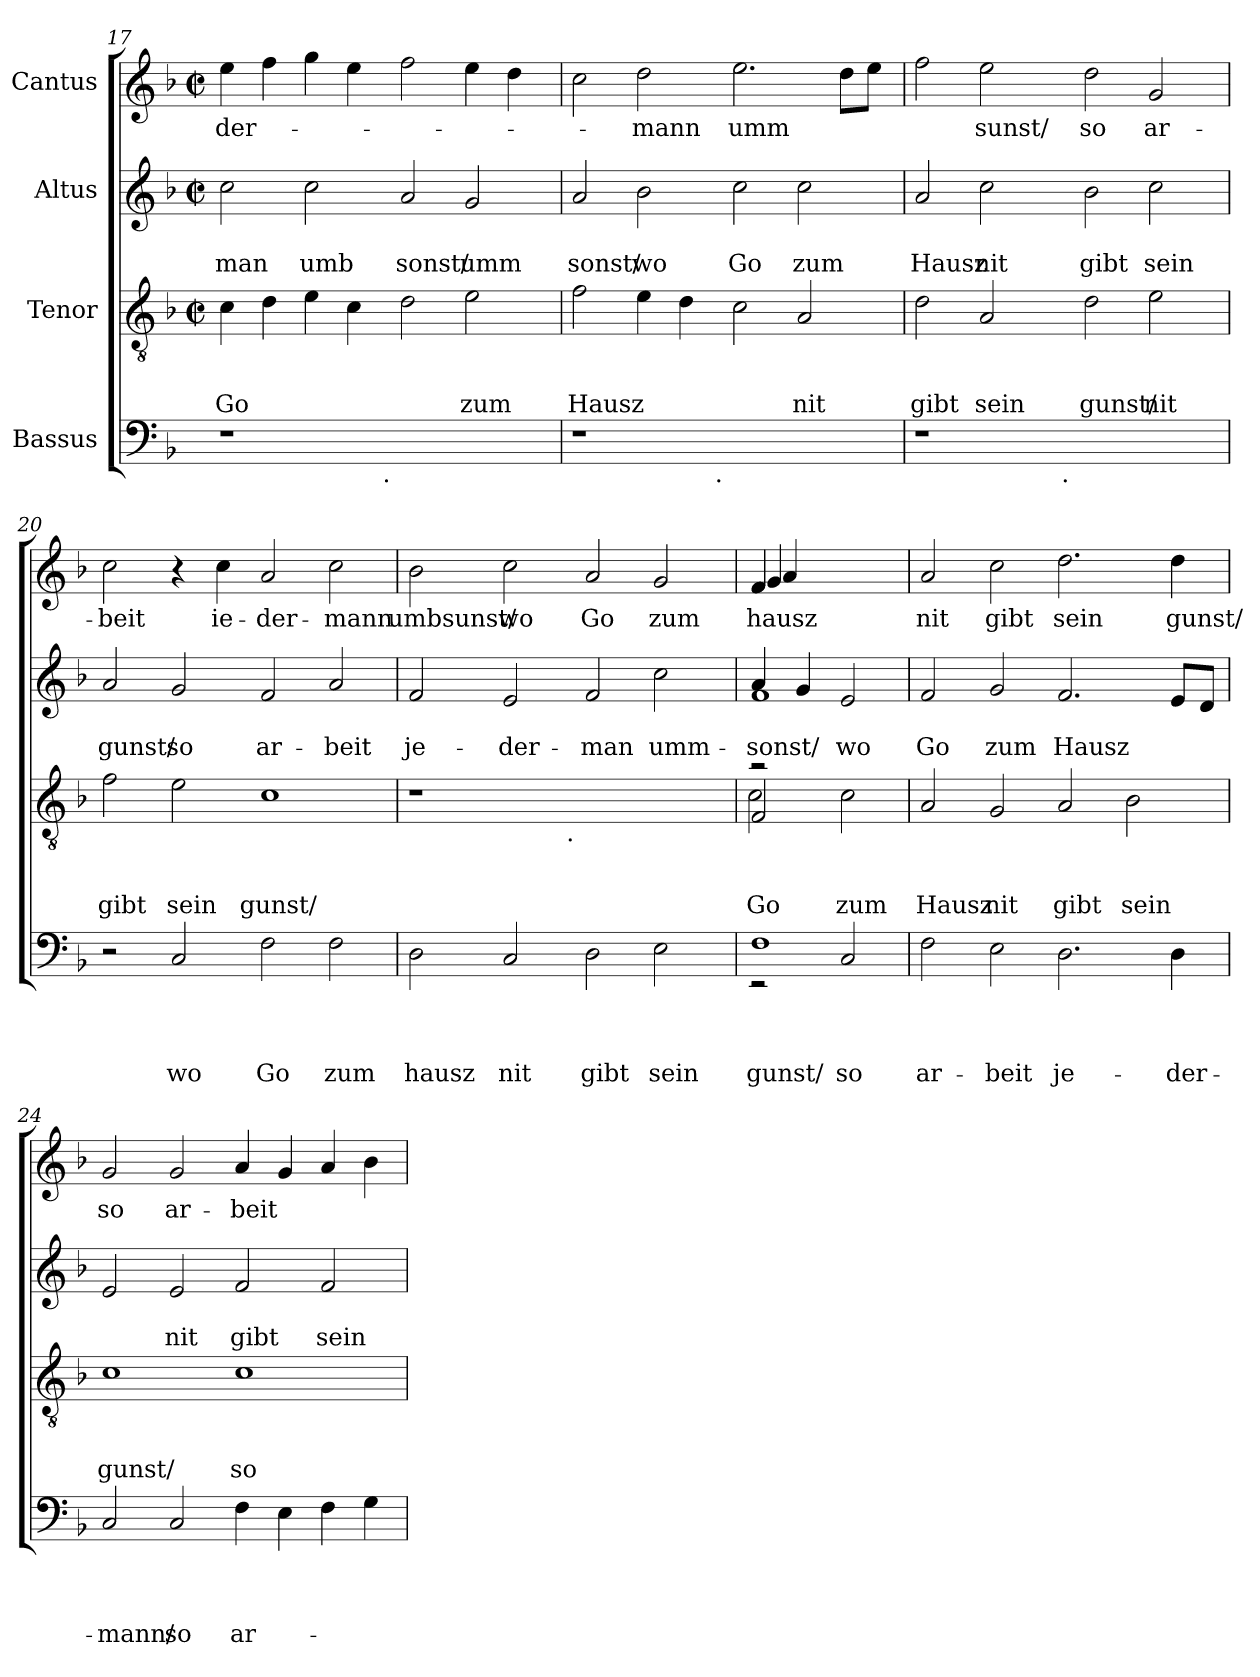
**kern	**text	**text	**text	**text	**kern	**text	**text	**text	**kern	**text	**text	**kern	**text
*part4	*part4	*part4	*part4	*part4	*part3	*part3	*part3	*part3	*part2	*part2	*part2	*part1	*part1
*staff4	*staff4	*staff4	*staff4	*staff4	*staff3	*staff3	*staff3	*staff3	*staff2	*staff2	*staff2	*staff1	*staff1
*I"Bassus	*	*	*	*	*I"Tenor	*	*	*	*I"Altus	*	*	*I"Cantus	*
*clefF4	*	*	*	*	*clefGv2	*	*	*	*clefG2	*	*	*clefG2	*
*k[b-]	*	*	*	*	*k[b-]	*	*	*	*k[b-]	*	*	*k[b-]	*
*F:	*	*	*	*	*F:	*	*	*	*F:	*	*	*F:	*
*	*	*	*	*	*M2/2	*	*	*	*M2/2	*	*	*M2/2	*
*	*	*	*	*	*met(c|)	*	*	*	*met(c|)	*	*	*met(c|)	*
=17	=17	=17	=17	=17	=17	=17	=17	=17	=17	=17	=17	=17	=17
!	!	!	!	!	!	!	!	!LO:LY:b	!	!	!LO:LY:b:rj	!	!LO:LY:b
*^	*	*	*	*	*	*	*	*	*	*	*	*	*
1r	2...ryy	.	.	.	.	4c\	.	.	Go	2cc\	.	-man	4ee\	-der-
.	.	.	.	.	.	4d\	.	.	.	.	.	.	4ff\	.
!	!	!	!	!	!	!	!	!	!	!	!	!LO:LY:b	!	!
.	.	.	.	.	.	4e\	.	.	.	2cc\	.	umb	4gg\	.
.	.	.	.	.	.	4c\	.	.	.	.	.	.	4ee\	.
!	!LO:TX:b:t=.	!	!	!	!	!	!	!	!	!	!	!	!	!
.	1ryy	.	.	.	.	.	.	.	.	.	.	.	.	.
!	!	!	!	!	!	!	!	!	!	!	!	!LO:LY:b	!	!
1ryy	.	.	.	.	.	2d\	.	.	.	2a/	.	sonst/	2ff\	.
!	!	!	!	!	!	!	!	!	!LO:LY:b	!	!	!LO:LY:b	!	!
.	.	.	.	.	.	2e\	.	.	zum	2g/	.	umm	4ee\	.
.	.	.	.	.	.	.	.	.	.	.	.	.	4dd\	.
.	16ryy	.	.	.	.	.	.	.	.	.	.	.	.	.
!!LO:LB:g=z
=18	=18	=18	=18	=18	=18	=18	=18	=18	=18	=18	=18	=18	=18	=18
!	!	!	!	!	!	!	!	!	!LO:LY:b	!	!	!LO:LY:b	!	!
1r	2...ryy	.	.	.	.	2f\	.	.	Hausz	2a/	.	sonst/	2cc\	.
!	!	!	!	!	!	!	!	!	!	!	!	!LO:LY:b	!	!LO:LY:b
.	.	.	.	.	.	4e\	.	.	.	2b-\	.	wo	2dd\	-mann
.	.	.	.	.	.	4d\	.	.	.	.	.	.	.	.
!	!LO:TX:b:t=.	!	!	!	!	!	!	!	!	!	!	!	!	!
.	1ryy	.	.	.	.	.	.	.	.	.	.	.	.	.
!	!	!	!	!	!	!	!	!	!	!	!	!LO:LY:b	!	!LO:LY:b
1ryy	.	.	.	.	.	2c\	.	.	.	2cc\	.	Go	2.ee\	umm
!	!	!	!	!	!	!	!	!	!LO:LY:b	!	!	!LO:LY:b	!	!
.	.	.	.	.	.	2A/	.	.	nit	2cc\	.	zum	.	.
.	.	.	.	.	.	.	.	.	.	.	.	.	8dd\L	.
.	.	.	.	.	.	.	.	.	.	.	.	.	8ee\J	.
.	16ryy	.	.	.	.	.	.	.	.	.	.	.	.	.
=19	=19	=19	=19	=19	=19	=19	=19	=19	=19	=19	=19	=19	=19	=19
!	!	!	!	!	!	!	!	!	!LO:LY:b	!	!	!LO:LY:b	!	!
1r	2ryy	.	.	.	.	2d\	.	.	gibt	2a/	.	Hausz	2ff\	.
!	!	!	!	!	!	!	!	!	!LO:LY:b	!	!	!LO:LY:b	!	!LO:LY:b
.	4ryy	.	.	.	.	2A/	.	.	sein	2cc\	.	nit	2ee\	sunst/
.	8ryy	.	.	.	.	.	.	.	.	.	.	.	.	.
.	32ryy	.	.	.	.	.	.	.	.	.	.	.	.	.
!	!LO:TX:b:t=.	!	!	!	!	!	!	!	!	!	!	!	!	!
.	1ryy	.	.	.	.	.	.	.	.	.	.	.	.	.
!	!	!	!	!	!	!	!	!	!LO:LY:b	!	!	!LO:LY:b	!	!LO:LY:b
1ryy	.	.	.	.	.	2d\	.	.	gunst/	2b-\	.	gibt	2dd\	so
!	!	!	!	!	!	!	!	!	!LO:LY:b	!	!	!LO:LY:b	!	!LO:LY:b
.	.	.	.	.	.	2e\	.	.	nit	2cc\	.	sein	2g/	ar-
.	16.ryy	.	.	.	.	.	.	.	.	.	.	.	.	.
=20	=20	=20	=20	=20	=20	=20	=20	=20	=20	=20	=20	=20	=20	=20
!	!	!	!	!	!	!	!	!	!LO:LY:b	!	!	!LO:LY:b	!	!LO:LY:b
*v	*v	*	*	*	*	*	*	*	*	*	*	*	*	*
2r	.	.	.	.	2f\	.	.	gibt	2a/	.	gunst/	2cc\	-beit
!	!	!	!	!LO:LY:b	!	!	!	!LO:LY:b	!	!	!LO:LY:b	!	!
2C/	.	.	.	wo	2e\	.	.	sein	2g/	.	so	4r	.
!	!	!	!	!	!	!	!	!	!	!	!	!	!LO:LY:b
.	.	.	.	.	.	.	.	.	.	.	.	4cc\	ie-
!	!	!	!	!LO:LY:b:rj	!	!	!	!LO:LY:b	!	!	!LO:LY:b:rj	!	!LO:LY:b
2F\	.	.	.	Go	1c	.	.	gunst/	2f/	.	ar-	2a/	-der-
!	!	!	!	!LO:LY:b	!	!	!	!	!	!	!LO:LY:b	!	!LO:LY:b
2F\	.	.	.	zum	.	.	.	.	2a/	.	-beit	2cc\	-mann
=21	=21	=21	=21	=21	=21	=21	=21	=21	=21	=21	=21	=21	=21
!	!	!	!	!LO:LY:b	!	!	!	!	!	!	!LO:LY:b:rj	!	!LO:LY:b
*	*	*	*	*	*^	*	*	*	*	*	*	*	*
2D\	.	.	.	hausz	1r	2...ryy	.	.	.	2f/	.	je-	2b-\	umbsunst/
!	!	!	!	!LO:LY:b	!	!	!	!	!	!	!	!LO:LY:b	!	!LO:LY:b
2C/	.	.	.	nit	.	.	.	.	.	2e/	.	-der-	2cc\	wo
!	!	!	!	!	!	!LO:TX:b:t=.	!	!	!	!	!	!	!	!
.	.	.	.	.	.	1ryy	.	.	.	.	.	.	.	.
!	!	!	!	!LO:LY:b	!	!	!	!	!	!	!	!LO:LY:b	!	!LO:LY:b
2D\	.	.	.	gibt	1ryy	.	.	.	.	2f/	.	-man	2a/	Go
!	!	!	!	!LO:LY:b	!	!	!	!	!	!	!	!LO:LY:b	!	!LO:LY:b
2E\	.	.	.	sein	.	.	.	.	.	2cc\	.	umm-	2g/	zum
.	.	.	.	.	.	16ryy	.	.	.	.	.	.	.	.
!!LO:LB:g=z
=22	=22	=22	=22	=22	=22	=22	=22	=22	=22	=22	=22	=22	=22	=22
!	!	!	!	!LO:LY:b	!	!	!	!	!LO:LY:b	!	!	!	!	!
*^	*	*	*	*	*	*^	*	*	*	*	*	*	*	*
!	!	!	!	!	!	!	!	!	!	!	!LO:LY:b:rj	!	!	!LO:LY:b	!	!LO:LY:b
*	*	*	*	*	*	*	*	*	*	*	*	*^	*	*	*^	*
*	*	*	*	*	*	*	*	*	*	*	*	*	*	*	*	*	*^	*
*	*	*	*	*	*	*	*	*	*	*	*	*	*	*	*	*	*	*^	*
1F	2rEE	.	.	.	gunst/	2ra	2F/	2c\	.	.	Go	4a/	1f	.	-sonst/	4f/	4g/	4a/	4f/	hausz
.	.	.	.	.	.	.	.	.	.	.	.	4g/	.	.	.	2.ryy	2.ryy	2.ryy	2.ryy	.
!	!	!	!	!	!LO:LY:b	!	!	!	!	!	!LO:LY:b	!	!	!	!LO:LY:b	!	!	!	!	!
.	2C/	.	.	.	so	2ryy	2ryy	2c\	.	.	zum	2e/	.	.	wo	.	.	.	.	.
*	*	*	*	*	*	*	*	*	*	*	*	*v	*v	*	*	*	*	*	*	*
*	*	*	*	*	*	*	*	*	*	*	*	*	*	*	*v	*v	*v	*v	*
=23	=23	=23	=23	=23	=23	=23	=23	=23	=23	=23	=23	=23	=23	=23	=23	=23
!	!	!	!	!	!LO:LY:b	!	!	!	!	!	!LO:LY:b	!	!	!LO:LY:b	!	!LO:LY:b
*v	*v	*	*	*	*	*	*	*	*	*	*	*	*	*	*	*
*	*	*	*	*	*v	*v	*v	*	*	*	*	*	*	*	*
2F\	.	.	.	ar-	2A/	.	.	Hausz	2f/	.	Go	2a/	nit
!	!	!	!	!LO:LY:b	!	!	!	!LO:LY:b	!	!	!LO:LY:b	!	!LO:LY:b
2E\	.	.	.	-beit	2G/	.	.	nit	2g/	.	zum	2cc\	gibt
!	!	!	!	!LO:LY:b	!	!	!	!LO:LY:b	!	!	!LO:LY:b	!	!LO:LY:b
2.D\	.	.	.	je-	2A/	.	.	gibt	2.f/	.	Hausz	2.dd\	sein
!	!	!	!	!	!	!	!	!LO:LY:b	!	!	!	!	!
.	.	.	.	.	2B-\	.	.	sein	.	.	.	.	.
!	!	!	!	!LO:LY:b	!	!	!	!	!	!	!	!	!LO:LY:b
4D\	.	.	.	-der-	.	.	.	.	8e/L	.	.	4dd\	gunst/
.	.	.	.	.	.	.	.	.	8d/J	.	.	.	.
=24	=24	=24	=24	=24	=24	=24	=24	=24	=24	=24	=24	=24	=24
!	!	!	!	!LO:LY:b	!	!	!	!LO:LY:b	!	!	!	!	!LO:LY:b
2C/	.	.	.	-mann/	1c	.	.	gunst/	2e/	.	.	2g/	so
!	!	!	!	!LO:LY:b	!	!	!	!	!	!	!LO:LY:b	!	!LO:LY:b
2C/	.	.	.	so	.	.	.	.	2e/	.	nit	2g/	ar-
!	!	!	!	!LO:LY:b	!	!	!	!LO:LY:b	!	!	!LO:LY:b	!	!LO:LY:b
4F\	.	.	.	ar-	1c	.	.	so	2f/	.	gibt	4a/	-beit
4E\	.	.	.	.	.	.	.	.	.	.	.	4g/	.
!	!	!	!	!	!	!	!	!	!	!	!LO:LY:b	!	!
4F\	.	.	.	.	.	.	.	.	2f/	.	sein	4a/	.
4G\	.	.	.	.	.	.	.	.	.	.	.	4b-\	.
=	=	=	=	=	=	=	=	=	=	=	=	=	=
*-	*-	*-	*-	*-	*-	*-	*-	*-	*-	*-	*-	*-	*-
